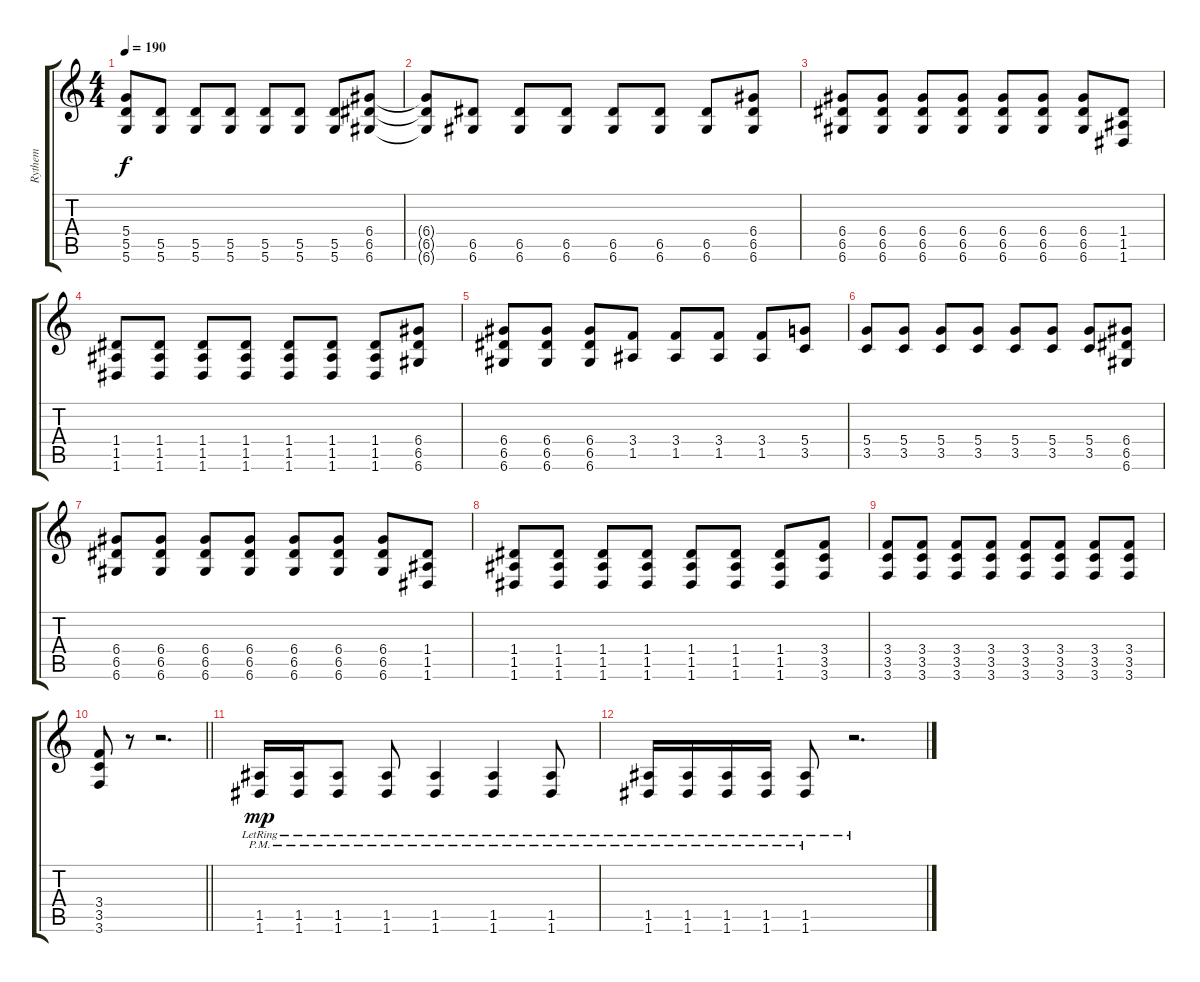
\track ("Rythem" "Rythem") {instrument distortionguitar}
\staff {score tabs}
\tuning (E4 B3 G3 D3 A2 D2) {hide}
\ts (4 4)
\tempo 190
\clef g2
\ks c
(5.4{t} 5.5{t} 5.6{t}).8{dy f} (5.5 5.6).8 (5.5 5.6).8 (5.5 5.6).8 (5.5 5.6).8 (5.5 5.6).8 (5.5 5.6).8 (6.4 6.5 6.6).8 |
(6.4{t} 6.5{t} 6.6{t}).8 (6.5 6.6).8 (6.5 6.6).8 (6.5 6.6).8 (6.5 6.6).8 (6.5 6.6).8 (6.5 6.6).8 (6.4 6.5 6.6).8 |
(6.4 6.5 6.6).8 (6.4 6.5 6.6).8 (6.4 6.5 6.6).8 (6.4 6.5 6.6).8 (6.4 6.5 6.6).8 (6.4 6.5 6.6).8 (6.4 6.5 6.6).8 (1.4 1.5 1.6).8 |
(1.4 1.5 1.6).8 (1.4 1.5 1.6).8 (1.4 1.5 1.6).8 (1.4 1.5 1.6).8 (1.4 1.5 1.6).8 (1.4 1.5 1.6).8 (1.4 1.5 1.6).8 (6.4 6.5 6.6).8 |
(6.4 6.5 6.6).8 (6.4 6.5 6.6).8 (6.4 6.5 6.6).8 (3.4 1.5).8 (3.4 1.5).8 (3.4 1.5).8 (3.4 1.5).8 (5.4 3.5).8 |
(5.4 3.5).8 (5.4 3.5).8 (5.4 3.5).8 (5.4 3.5).8 (5.4 3.5).8 (5.4 3.5).8 (5.4 3.5).8 (6.4 6.5 6.6).8 |
(6.4 6.5 6.6).8 (6.4 6.5 6.6).8 (6.4 6.5 6.6).8 (6.4 6.5 6.6).8 (6.4 6.5 6.6).8 (6.4 6.5 6.6).8 (6.4 6.5 6.6).8 (1.4 1.5 1.6).8 |
(1.4 1.5 1.6).8 (1.4 1.5 1.6).8 (1.4 1.5 1.6).8 (1.4 1.5 1.6).8 (1.4 1.5 1.6).8 (1.4 1.5 1.6).8 (1.4 1.5 1.6).8 (3.4 3.5 3.6).8 |
(3.4 3.5 3.6).8 (3.4 3.5 3.6).8 (3.4 3.5 3.6).8 (3.4 3.5 3.6).8 (3.4 3.5 3.6).8 (3.4 3.5 3.6).8 (3.4 3.5 3.6).8 (3.4 3.5 3.6).8 |
\barLineRight lightlight
(3.4 3.5 3.6).8 r.8 r.2{d} |
(1.5{pm lr} 1.6{pm lr}).16{dy mp} (1.5{pm lr} 1.6{pm lr}).16 (1.5{pm lr} 1.6{pm lr}).8 (1.5{pm lr} 1.6{pm lr}).8 (1.5{pm lr} 1.6{pm lr}).4 (1.5{pm lr} 1.6{pm lr}).4 (1.5{pm lr} 1.6{pm lr}).8 |
(1.5{pm lr} 1.6{pm lr}).16 (1.5{pm lr} 1.6{pm lr}).16 (1.5{pm lr} 1.6{pm lr}).16 (1.5{pm lr} 1.6{pm lr}).16 (1.5{pm lr} 1.6{pm lr}).8 r.2{d}
